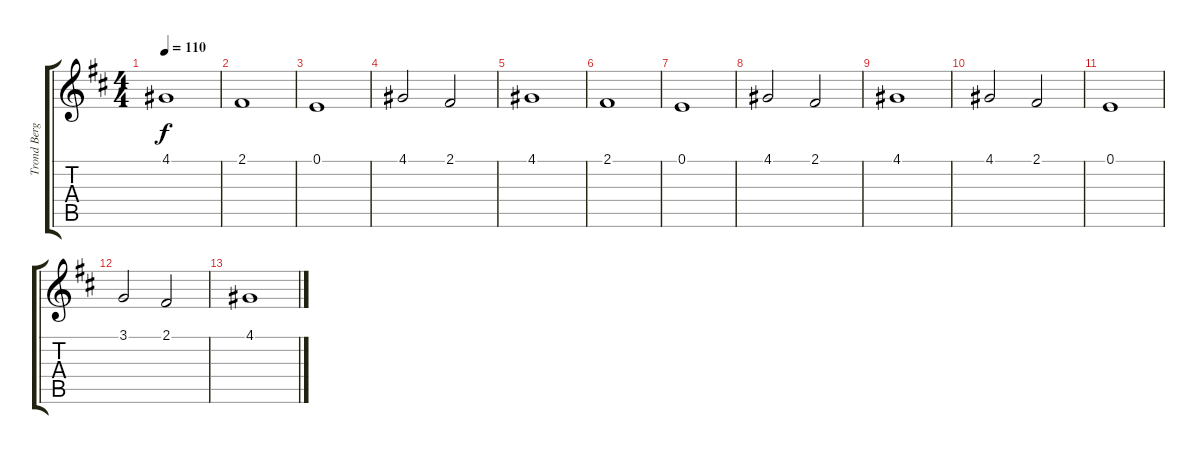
\track ("Trond Berg - Bakgrunnsvokal" "Trond Berg") {instrument flute}
\staff {score tabs}
\tuning (E4 B3 G3 D3 A2 E2) {hide}
\ts (4 4)
\tempo 110
\clef g2
\ks d
4.1.1{dy f} |
2.1.1 |
0.1.1 |
4.1.2 2.1.2 |
4.1.1 |
2.1.1 |
0.1.1 |
4.1.2 2.1.2 |
4.1.1 |
4.1.2 2.1.2 |
0.1.1 |
3.1.2 2.1.2 |
4.1.1
